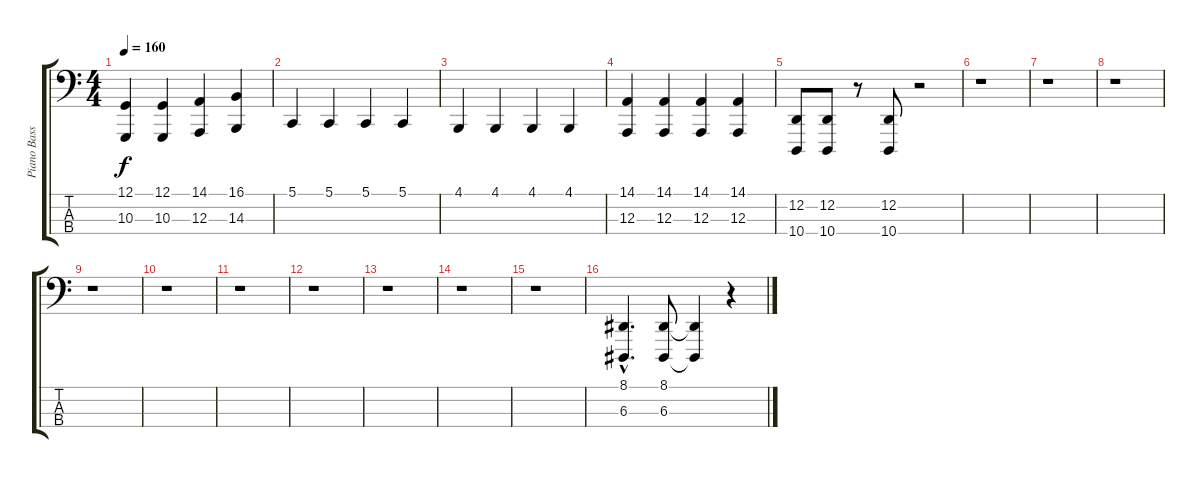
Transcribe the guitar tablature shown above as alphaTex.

\track ("Piano Bass" "Piano Bass") {instrument acousticgrandpiano}
\staff {score tabs}
\tuning (G1 D1 A0 E0) {hide}
\ts (4 4)
\tempo 160
\clef f4
\ks c
(12.1 10.3).4{dy f} (12.1 10.3).4 (14.1 12.3).4 (16.1 14.3).4 |
5.1.4 5.1.4 5.1.4 5.1.4 |
4.1.4 4.1.4 4.1.4 4.1.4 |
(14.1 12.3).4 (14.1 12.3).4 (14.1 12.3).4 (14.1 12.3).4 |
(12.2 10.4).8 (12.2 10.4).8 r.8 (12.2 10.4).8 r.2 |
r.1 |
r.1 |
r.1 |
r.1 |
r.1 |
r.1 |
r.1 |
r.1 |
r.1 |
r.1 |
(8.1{hac} 6.3{hac}).4{d} (8.1 6.3).8 (8.1{t} 6.3{t}).4 r.4
